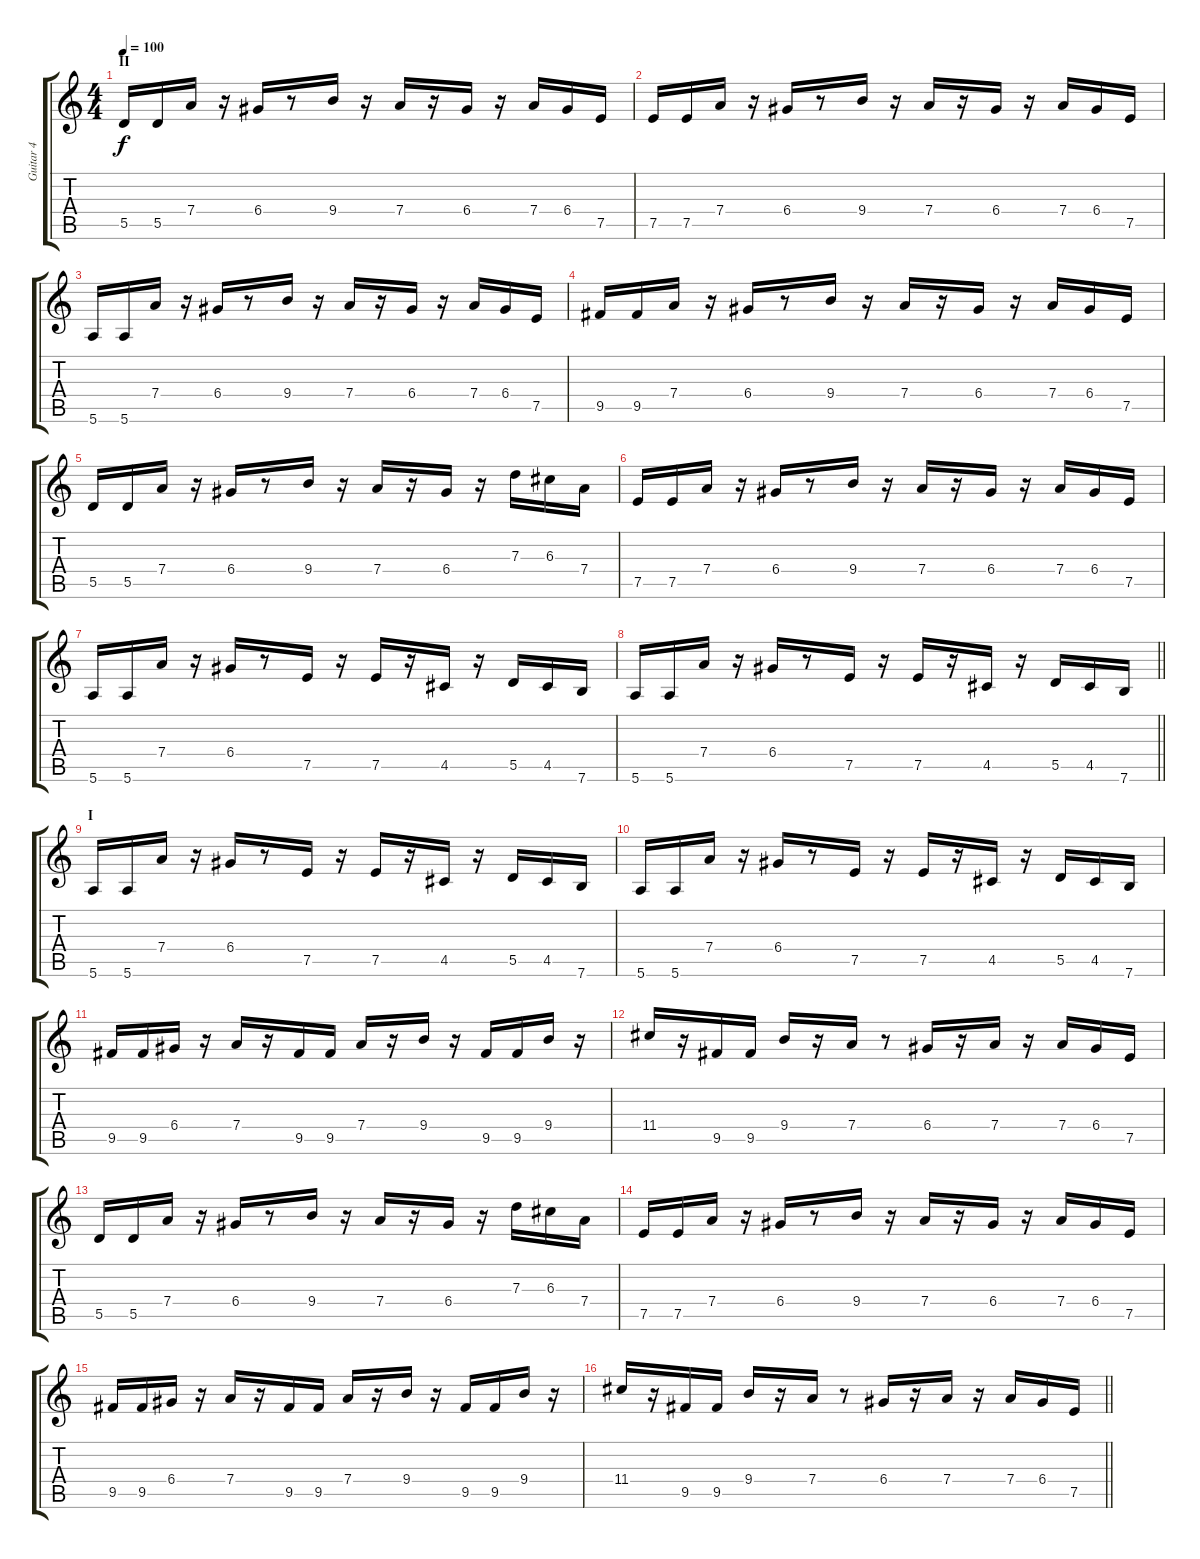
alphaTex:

\track ("Guitar 4" "Guitar 4") {instrument distortionguitar}
\staff {score tabs}
\tuning (E4 B3 G3 D3 A2 E2) {hide}
\ts (4 4)
\section ("" "II")
\tempo 100
\clef g2
\ks c
5.5.16{dy f} 5.5.16 7.4.16 r.16 6.4.16 r.8 9.4.16 r.16 7.4.16 r.16 6.4.16 r.16 7.4.16 6.4.16 7.5.16 |
7.5.16 7.5.16 7.4.16 r.16 6.4.16 r.8 9.4.16 r.16 7.4.16 r.16 6.4.16 r.16 7.4.16 6.4.16 7.5.16 |
5.6.16 5.6.16 7.4.16 r.16 6.4.16 r.8 9.4.16 r.16 7.4.16 r.16 6.4.16 r.16 7.4.16 6.4.16 7.5.16 |
9.5.16 9.5.16 7.4.16 r.16 6.4.16 r.8 9.4.16 r.16 7.4.16 r.16 6.4.16 r.16 7.4.16 6.4.16 7.5.16 |
5.5.16 5.5.16 7.4.16 r.16 6.4.16 r.8 9.4.16 r.16 7.4.16 r.16 6.4.16 r.16 7.3.16 6.3.16 7.4.16 |
7.5.16 7.5.16 7.4.16 r.16 6.4.16 r.8 9.4.16 r.16 7.4.16 r.16 6.4.16 r.16 7.4.16 6.4.16 7.5.16 |
5.6.16 5.6.16 7.4.16 r.16 6.4.16 r.8 7.5.16 r.16 7.5.16 r.16 4.5.16 r.16 5.5.16 4.5.16 7.6.16 |
\barLineRight lightlight
5.6.16 5.6.16 7.4.16 r.16 6.4.16 r.8 7.5.16 r.16 7.5.16 r.16 4.5.16 r.16 5.5.16 4.5.16 7.6.16 |
\section ("" "I")
5.6.16 5.6.16 7.4.16 r.16 6.4.16 r.8 7.5.16 r.16 7.5.16 r.16 4.5.16 r.16 5.5.16 4.5.16 7.6.16 |
5.6.16 5.6.16 7.4.16 r.16 6.4.16 r.8 7.5.16 r.16 7.5.16 r.16 4.5.16 r.16 5.5.16 4.5.16 7.6.16 |
9.5.16 9.5.16 6.4.16 r.16 7.4.16 r.16 9.5.16 9.5.16 7.4.16 r.16 9.4.16 r.16 9.5.16 9.5.16 9.4.16 r.16 |
11.4.16 r.16 9.5.16 9.5.16 9.4.16 r.16 7.4.16 r.8 6.4.16 r.16 7.4.16 r.16 7.4.16 6.4.16 7.5.16 |
5.5.16 5.5.16 7.4.16 r.16 6.4.16 r.8 9.4.16 r.16 7.4.16 r.16 6.4.16 r.16 7.3.16 6.3.16 7.4.16 |
7.5.16 7.5.16 7.4.16 r.16 6.4.16 r.8 9.4.16 r.16 7.4.16 r.16 6.4.16 r.16 7.4.16 6.4.16 7.5.16 |
9.5.16 9.5.16 6.4.16 r.16 7.4.16 r.16 9.5.16 9.5.16 7.4.16 r.16 9.4.16 r.16 9.5.16 9.5.16 9.4.16 r.16 |
\barLineRight lightlight
11.4.16 r.16 9.5.16 9.5.16 9.4.16 r.16 7.4.16 r.8 6.4.16 r.16 7.4.16 r.16 7.4.16 6.4.16 7.5.16
